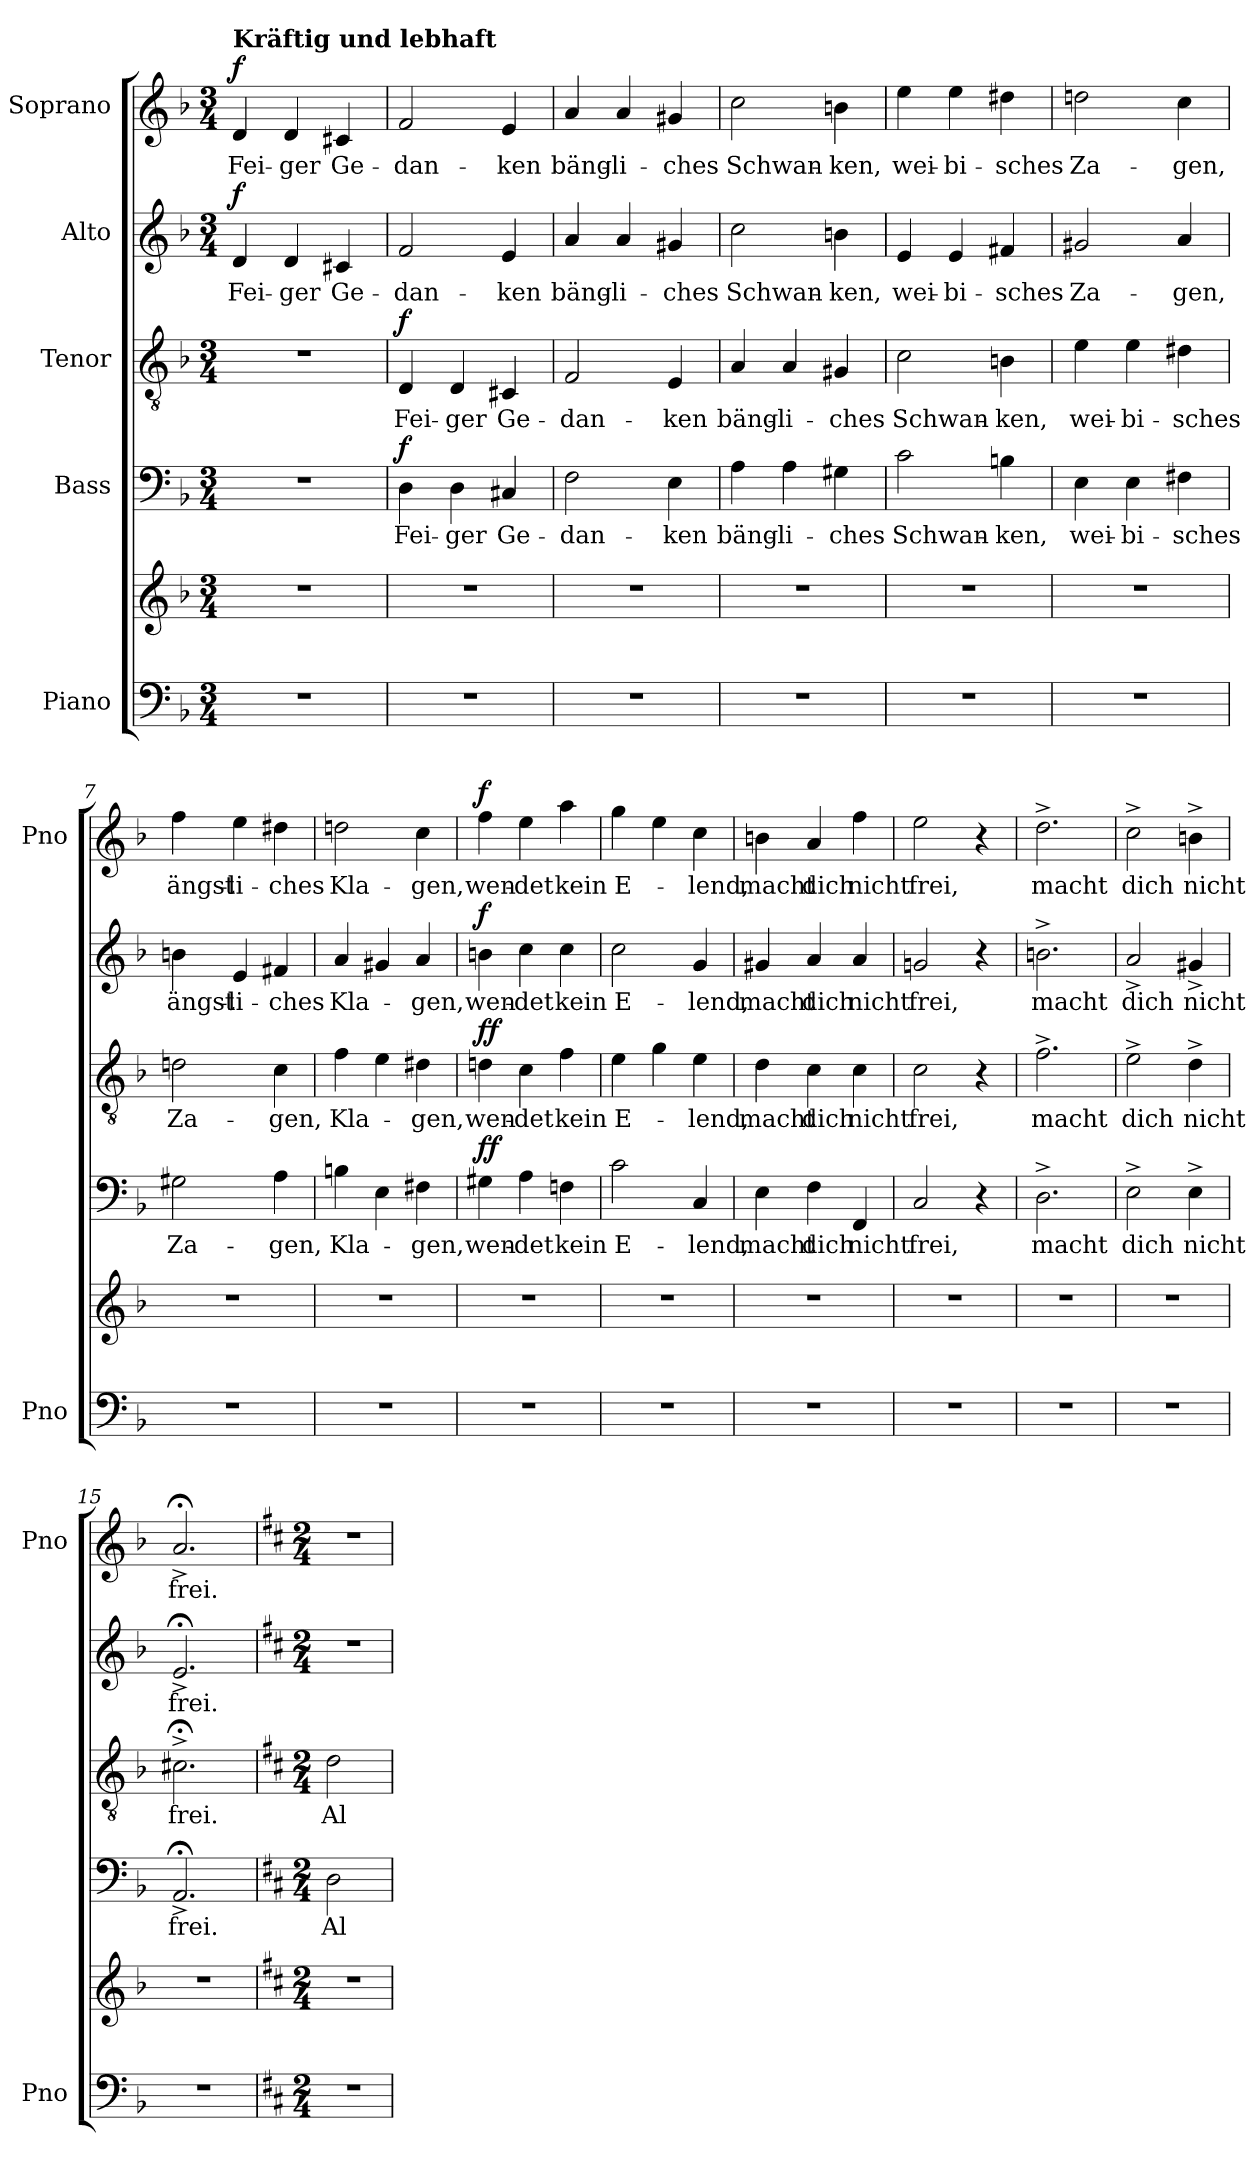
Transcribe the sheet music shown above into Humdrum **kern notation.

**kern	**kern	**kern	**text	**dynam	**kern	**text	**dynam	**kern	**text	**dynam	**kern	**text	**dynam
*part5	*part5	*part4	*part4	*part4	*part3	*part3	*part3	*part2	*part2	*part2	*part1	*part1	*part1
*staff6	*staff5	*staff4	*staff4	*staff4	*staff3	*staff3	*staff3	*staff2	*staff2	*staff2	*staff1	*staff1	*staff1
*I"Piano	*	*I"Bass	*	*	*I"Tenor	*	*	*I"Alto	*	*	*I"Soprano	*	*
*I'Pno	*	*	*	*	*	*	*	*	*	*	*I'Pno	*	*
*clefF4	*clefG2	*clefF4	*	*	*clefGv2	*	*	*clefG2	*	*	*clefG2	*	*
*k[b-]	*k[b-]	*k[b-]	*	*	*k[b-]	*	*	*k[b-]	*	*	*k[b-]	*	*
*F:	*F:	*F:	*	*	*F:	*	*	*F:	*	*	*F:	*	*
*M3/4	*M3/4	*M3/4	*	*	*M3/4	*	*	*M3/4	*	*	*M3/4	*	*
=1	=1	=1	=1	=1	=1	=1	=1	=1	=1	=1	=1	=1	=1
!	!	!	!	!	!	!	!	!	!	!	!LO:TX:a:B:t=Kräftig und lebhaft	!	!
!	!	!	!	!	!	!	!	!	!	!LO:DY:a	!	!	!LO:DY:a
2.r	2.r	2.r	.	.	2.r	.	.	4d/	Fei-	f	4d/	Fei-	f
.	.	.	.	.	.	.	.	4d/	-ger	.	4d/	-ger	.
.	.	.	.	.	.	.	.	4c#X/	Ge-	.	4c#X/	Ge-	.
=2	=2	=2	=2	=2	=2	=2	=2	=2	=2	=2	=2	=2	=2
!	!	!	!	!LO:DY:a	!	!	!LO:DY:a	!	!	!	!	!	!
2.r	2.r	4D\	Fei-	f	4D/	Fei-	f	2f/	-dan-	.	2f/	-dan-	.
.	.	4D\	-ger	.	4D/	-ger	.	.	.	.	.	.	.
.	.	4C#X/	Ge-	.	4C#X/	Ge-	.	4e/	-ken	.	4e/	-ken	.
=3	=3	=3	=3	=3	=3	=3	=3	=3	=3	=3	=3	=3	=3
2.r	2.r	2F\	-dan-	.	2F/	-dan-	.	4a/	bäng-	.	4a/	bäng-	.
.	.	.	.	.	.	.	.	4a/	-li-	.	4a/	-li-	.
.	.	4E\	-ken	.	4E/	-ken	.	4g#X/	-ches	.	4g#X/	-ches	.
=4	=4	=4	=4	=4	=4	=4	=4	=4	=4	=4	=4	=4	=4
2.r	2.r	4A\	bäng-	.	4A/	bäng-	.	2cc\	Schwan-	.	2cc\	Schwan-	.
.	.	4A\	-li-	.	4A/	-li-	.	.	.	.	.	.	.
.	.	4G#X\	-ches	.	4G#X/	-ches	.	4bn\	-ken,	.	4bn\	-ken,	.
=5	=5	=5	=5	=5	=5	=5	=5	=5	=5	=5	=5	=5	=5
2.r	2.r	2c\	Schwan-	.	2c\	Schwan-	.	4e/	wei-	.	4ee\	wei-	.
.	.	.	.	.	.	.	.	4e/	-bi-	.	4ee\	-bi-	.
.	.	4Bn\	-ken,	.	4Bn\	-ken,	.	4f#X/	-sches	.	4dd#X\	-sches	.
=6	=6	=6	=6	=6	=6	=6	=6	=6	=6	=6	=6	=6	=6
2.r	2.r	4E\	wei-	.	4e\	wei-	.	2g#X/	Za-	.	2ddn\	Za-	.
.	.	4E\	-bi-	.	4e\	-bi-	.	.	.	.	.	.	.
.	.	4F#X\	-sches	.	4d#X\	-sches	.	4a/	-gen,	.	4cc\	-gen,	.
!!LO:LB:g=z
=7	=7	=7	=7	=7	=7	=7	=7	=7	=7	=7	=7	=7	=7
2.r	2.r	2G#X\	Za-	.	2dn\	Za-	.	4bn\	ängst-	.	4ff\	ängst-	.
.	.	.	.	.	.	.	.	4e/	-li-	.	4ee\	-li-	.
.	.	4A\	-gen,	.	4c\	-gen,	.	4f#X/	-ches	.	4dd#X\	-ches	.
=8	=8	=8	=8	=8	=8	=8	=8	=8	=8	=8	=8	=8	=8
2.r	2.r	4Bn\	Kla-	.	4f\	Kla-	.	4a/	Kla-	.	2ddn\	Kla-	.
.	.	4E\	.	.	4e\	.	.	4g#X/	.	.	.	.	.
.	.	4F#X\	-gen,	.	4d#X\	-gen,	.	4a/	-gen,	.	4cc\	-gen,	.
=9	=9	=9	=9	=9	=9	=9	=9	=9	=9	=9	=9	=9	=9
!	!	!	!	!LO:DY:a	!	!	!	!	!	!	!	!	!
!	!	!	!	!LO:DY:n=1:b	!	!	!LO:DY:a	!	!	!	!	!	!
!	!	!	!	!	!	!	!LO:DY:n=1:b	!	!	!LO:DY:a	!	!	!LO:DY:a
2.r	2.r	4G#X\	wen-	f f	4dn\	wen-	f f	4bn\	wen-	f	4ff\	wen-	f
.	.	4A\	-det	.	4c\	-det	.	4cc\	-det	.	4ee\	-det	.
.	.	4Fn\	kein	.	4f\	kein	.	4cc\	kein	.	4aa\	kein	.
=10	=10	=10	=10	=10	=10	=10	=10	=10	=10	=10	=10	=10	=10
2.r	2.r	2c\	E-	.	4e\	E-	.	2cc\	E-	.	4gg\	E-	.
.	.	.	.	.	4g\	.	.	.	.	.	4ee\	.	.
.	.	4C/	-lend,	.	4e\	-lend,	.	4g/	-lend,	.	4cc\	-lend,	.
=11	=11	=11	=11	=11	=11	=11	=11	=11	=11	=11	=11	=11	=11
2.r	2.r	4E\	macht	.	4d\	macht	.	4g#X/	macht	.	4bn\	macht	.
.	.	4F\	dich	.	4c\	dich	.	4a/	dich	.	4a/	dich	.
.	.	4FF/	nicht	.	4c\	nicht	.	4a/	nicht	.	4ff\	nicht	.
=12	=12	=12	=12	=12	=12	=12	=12	=12	=12	=12	=12	=12	=12
2.r	2.r	2C/	frei,	.	2c\	frei,	.	2gn/	frei,	.	2ee\	frei,	.
.	.	4r	.	.	4r	.	.	4r	.	.	4r	.	.
=13	=13	=13	=13	=13	=13	=13	=13	=13	=13	=13	=13	=13	=13
2.r	2.r	2.D^>\	macht	.	2.f^>\	macht	.	2.bn^>\	macht	.	2.dd^>\	macht	.
=14	=14	=14	=14	=14	=14	=14	=14	=14	=14	=14	=14	=14	=14
2.r	2.r	2E^>\	dich	.	2e^>\	dich	.	2a^>/	dich	.	2cc^>\	dich	.
.	.	4E^>\	nicht	.	4d^>\	nicht	.	4g#X^>/	nicht	.	4bn^>\	nicht	.
!!LO:LB:g=z
=15	=15	=15	=15	=15	=15	=15	=15	=15	=15	=15	=15	=15	=15
2.r	2.r	2.AA;<^>/	frei.	.	2.c#X;<^>\	frei.	.	2.e;<^>/	frei.	.	2.a;<^>/	frei.	.
=16	=16	=16	=16	=16	=16	=16	=16	=16	=16	=16	=16	=16	=16
*k[f#c#]	*k[f#c#]	*k[f#c#]	*	*	*k[f#c#]	*	*	*k[f#c#]	*	*	*k[f#c#]	*	*
*D:	*D:	*D:	*	*	*D:	*	*	*D:	*	*	*D:	*	*
*M2/4	*M2/4	*M2/4	*	*	*M2/4	*	*	*M2/4	*	*	*M2/4	*	*
2r	2r	2D\	Al-	.	2d\	Al-	.	2r	.	.	2r	.	.
=	=	=	=	=	=	=	=	=	=	=	=	=	=
*-	*-	*-	*-	*-	*-	*-	*-	*-	*-	*-	*-	*-	*-
